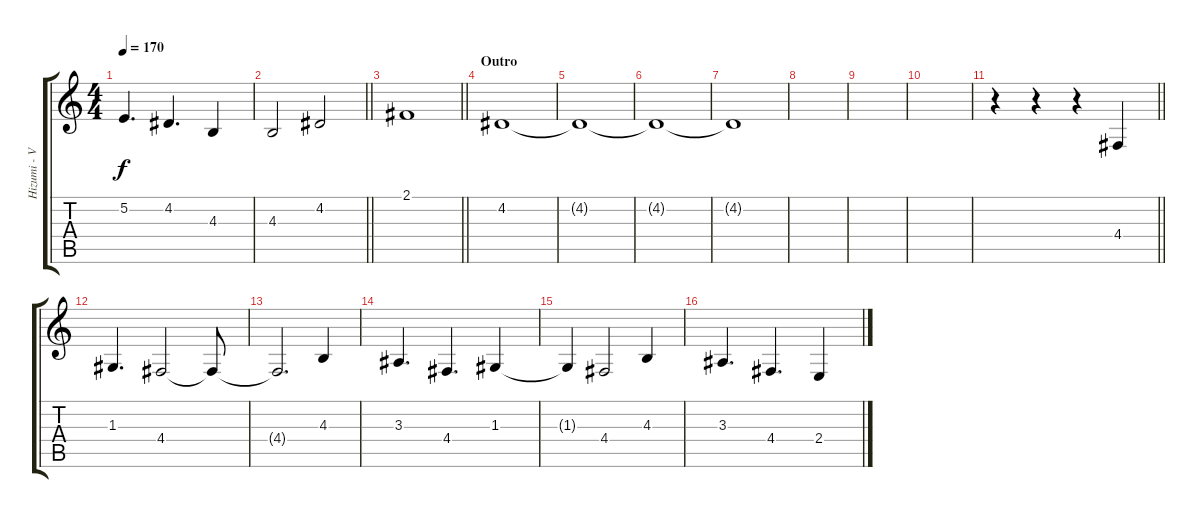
\track ("Hizumi - Vocals" "Hizumi - V") {instrument lead6voice}
\staff {score tabs}
\tuning (E4 B3 G3 D3 A2 E2) {hide}
\ts (4 4)
\tempo 170
\clef g2
\ks c
5.2.4{d dy f} 4.2.4{d} 4.3.4 |
\barLineRight lightlight
4.3.2 4.2.2 |
\barLineRight lightlight
2.1.1 |
\section ("" "Outro")
4.2.1 |
4.2{t}.1 |
4.2{t}.1 |
4.2{t}.1 |
|
|
|
\barLineRight lightlight
r.4 r.4 r.4 4.4.4 |
\section ("" "")
1.3.4{d} 4.4.2 4.4{t}.8 |
4.4{t}.2{d} 4.3.4 |
3.3.4{d} 4.4.4{d} 1.3.4 |
1.3{t}.4 4.4.2 4.3.4 |
3.3.4{d} 4.4.4{d} 2.4.4
